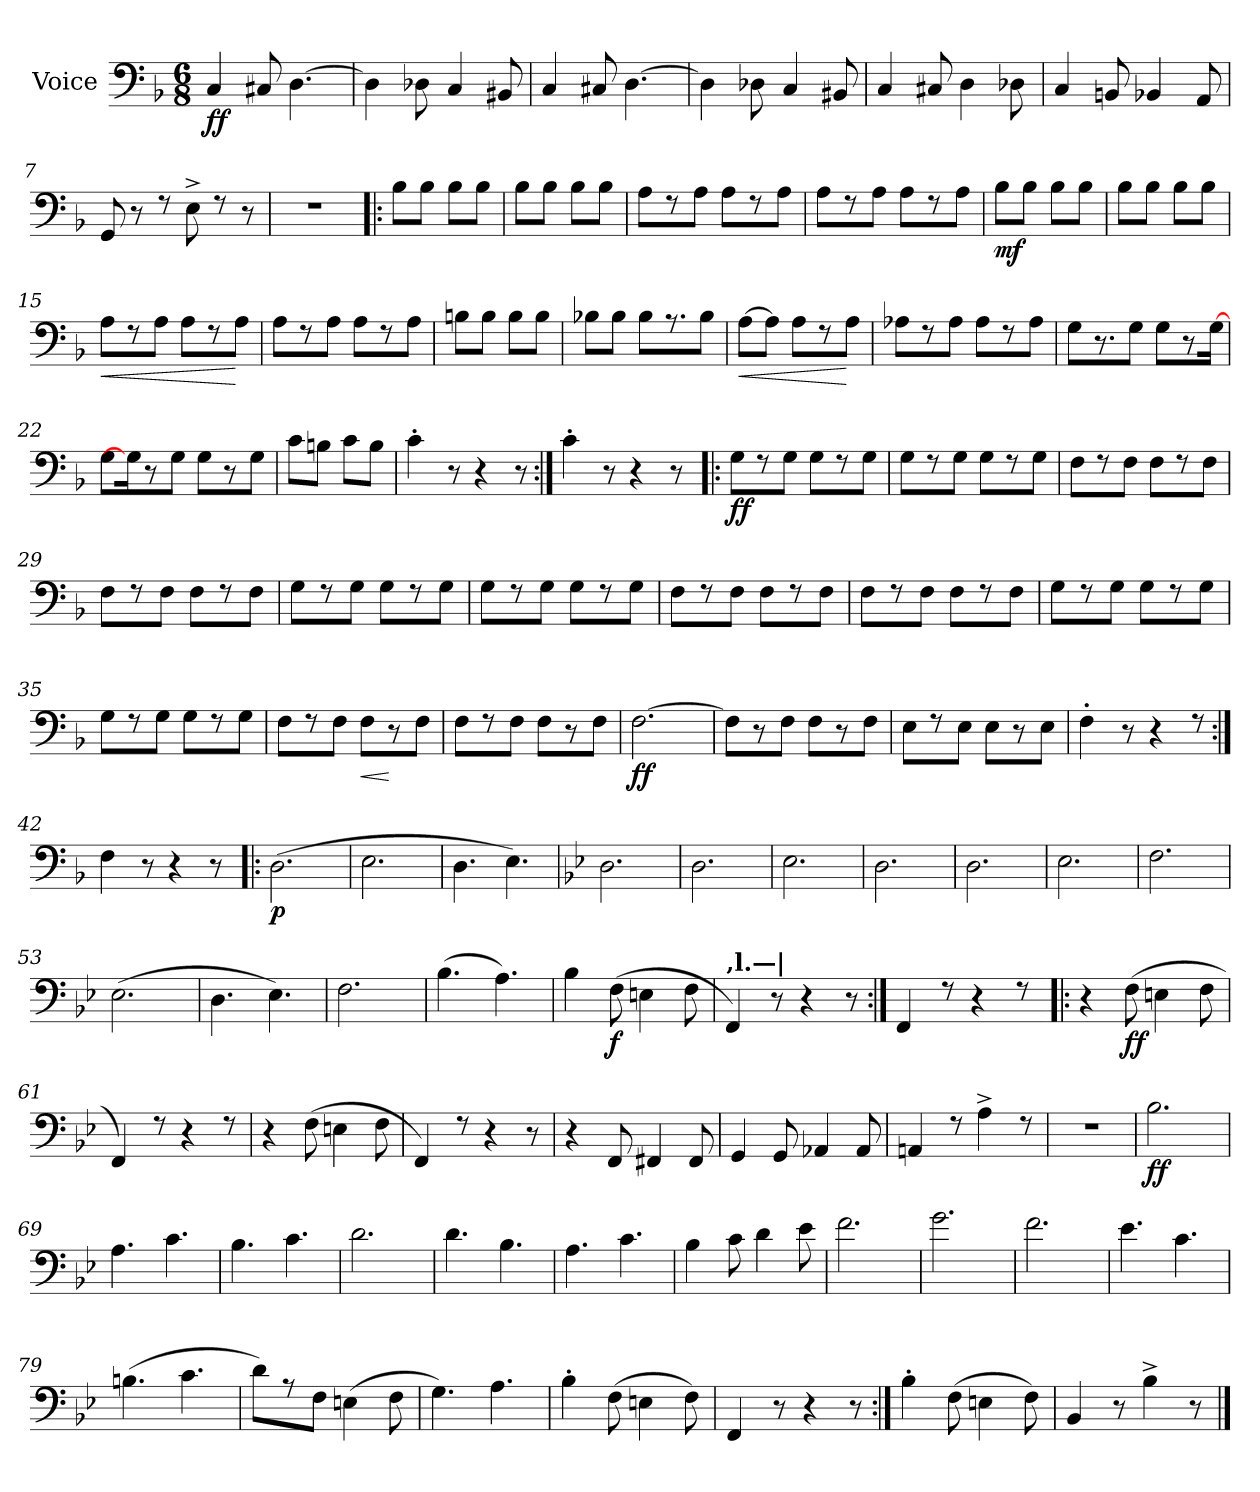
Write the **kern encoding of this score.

**kern	**dynam
*part1	*part1
*staff1	*staff1
*I"Voice	*
*I'Voice	*
*clefF4	*
*k[b-]	*
*M6/8	*
=1	=1
!	!LO:DY:b
4C/	ff
8C#X/	.
[>4.D\	.
=2	=2
4D\]	.
8D-X\	.
4C/	.
8BB#X/	.
=3	=3
4C/	.
8C#X/	.
[>4.D\	.
=4	=4
4D\]	.
8D-X\	.
4C/	.
8BB#X/	.
=5	=5
4C/	.
8C#X/	.
4D\	.
8D-X\	.
=6	=6
4C/	.
8BBn/	.
4BB-X/	.
8AA/	.
=7	=7
8GG/	.
8r	.
8rE	.
8E^>\	.
8rE	.
8r	.
=8	=8
2.rF	.
!!LO:LB:g=z
=9!|:	=9!|:
8B-\L	.
8B-\J	.
8B-\L	.
8B-\J	.
=10	=10
8B-\L	.
8B-\J	.
8B-\L	.
8B-\J	.
=11	=11
8A\L	.
8rE	.
8A\J	.
8A\L	.
8rE	.
8A\J	.
=12	=12
8A\L	.
8rE	.
8A\J	.
8A\L	.
8rE	.
8A\J	.
=13	=13
!	!LO:DY:b
8B-\L	mf
8B-\J	.
8B-\L	.
8B-\J	.
=14	=14
8B-\L	.
8B-\J	.
8B-\L	.
8B-\J	.
=15	=15
!	!LO:HP:b
8A\L	<
8rE	.
8A\J	.
8A\L	.
8rE	.
8A\J	[
=16	=16
8A\L	.
8rE	.
8A\J	.
8A\L	.
8rE	.
8A\J	.
=17	=17
8Bn\L	.
8B\J	.
8B\L	.
8B\J	.
!!LO:LB:g=z
=18	=18
8B-X\L	.
8B-\J	.
8B-\L	.
8.r	.
8B-\J	.
=19	=19
!	!LO:HP:b
[<8A\L	<
8A\J]	.
8A\L	.
8rE	.
8A\J	[
=20	=20
8A-X\L	.
8rE	.
8A-\J	.
8A-\L	.
8rE	.
8A-\J	.
=21	=21
8G\L	.
8.r	.
8G\J	.
8G\L	.
8r	.
[16G\J	.
=22	=22
8G\L	.
16G\J]	.
8r	.
8G\J	.
8G\L	.
8r	.
8G\J	.
=23	=23
8c\L	.
8Bn\J	.
8c\L	.
8B\J	.
=24	=24
4c'>\	.
8r	.
4r	.
8r	.
=25:|!	=25:|!
4c'>\	.
8r	.
4r	.
8r	.
!!LO:LB:g=z
=26!|:	=26!|:
!	!LO:DY:b
8G\L	ff
8rE	.
8G\J	.
8G\L	.
8rE	.
8G\J	.
=27	=27
8G\L	.
8rE	.
8G\J	.
8G\L	.
8rE	.
8G\J	.
=28	=28
8F\L	.
8rE	.
8F\J	.
8F\L	.
8rE	.
8F\J	.
=29	=29
8F\L	.
8rE	.
8F\J	.
8F\L	.
8rE	.
8F\J	.
=30	=30
8G\L	.
8rE	.
8G\J	.
8G\L	.
8rE	.
8G\J	.
=31	=31
8G\L	.
8rE	.
8G\J	.
8G\L	.
8rE	.
8G\J	.
=32	=32
8F\L	.
8rE	.
8F\J	.
8F\L	.
8rE	.
8F\J	.
=33	=33
8F\L	.
8rE	.
8F\J	.
8F\L	.
8rE	.
8F\J	.
=34	=34
8G\L	.
8rE	.
8G\J	.
8G\L	.
8rE	.
8G\J	.
=35	=35
8G\L	.
8rE	.
8G\J	.
8G\L	.
8rE	.
8G\J	.
!!LO:LB:g=z
=36	=36
8F\L	.
8rE	.
8F\J	.
!	!LO:HP:b
8F\L	<
8r	[
8F\J	.
=37	=37
8F\L	.
8rE	.
8F\J	.
8F\L	.
8r	.
8F\J	.
=38	=38
!	!LO:DY:b
[>2.F\	ff
=39	=39
8F\L]	.
8r	.
8F\J	.
8F\L	.
8r	.
8F\J	.
=40	=40
8E\L	.
8rE	.
8E\J	.
8E\L	.
8r	.
8E\J	.
=41	=41
4F'>\	.
8r	.
4r	.
8rE	.
=42:|!	=42:|!
4F\	.
8r	.
4r	.
8r	.
=43!|:	=43!|:
!	!LO:DY:b
(>2.D\	p
=44	=44
2.E\	.
=45	=45
4.D\	.
4.E\)	.
!!LO:LB:g=z
=46	=46
*k[b-e-]	*
2.D\	.
=47	=47
2.D\	.
=48	=48
2.E-\	.
=49	=49
2.D\	.
=50	=50
2.D\	.
=51	=51
2.E-\	.
=52	=52
2.F\	.
=53	=53
(>2.E-\	.
=54	=54
4.D\	.
4.E-\)	.
=55	=55
2.F\	.
=56	=56
(>4.B-\	.
4.A\)	.
=57	=57
4B-\	.
!	!LO:DY:b
(>8F\	f
4En\	.
8F\	.
=58	=58
!LO:TX:a:B:t=‚l.—|	!
4FF/)	.
8r	.
4r	.
8r	.
!!LO:LB:g=z
=59:|!	=59:|!
4FF/	.
8rE	.
4r	.
8rE	.
=60!|:	=60!|:
4r	.
!	!LO:DY:b
(>8F\	ff
4En\	.
8F\	.
=61	=61
4FF/)	.
8rE	.
4r	.
8rE	.
=62	=62
4r	.
(>8F\	.
4En\	.
8F\	.
=63	=63
4FF/)	.
8rE	.
4r	.
8r	.
=64	=64
4r	.
8FF/	.
4FF#X/	.
8FF#/	.
=65	=65
4GG/	.
8GG/	.
4AA-X/	.
8AA-/	.
=66	=66
4AAn/	.
8rE	.
4A^>\	.
8rE	.
!!LO:LB:g=z
=67	=67
2.rF	.
=68	=68
!	!LO:DY:b
2.B-\	ff
=69	=69
4.A\	.
4.c\	.
=70	=70
4.B-\	.
4.c\	.
=71	=71
2.d\	.
=72	=72
4.d\	.
4.B-\	.
=73	=73
4.A\	.
4.c\	.
=74	=74
4B-\	.
8c\	.
4d\	.
8e-\	.
=75	=75
2.f\	.
=76	=76
2.g\	.
=77	=77
2.f\	.
=78	=78
4.e-\	.
4.c\	.
=79	=79
(>4.Bn\	.
4.c\	.
!!LO:LB:g=z
=80	=80
8d\L)	.
8r	.
8F\J	.
(>4En\	.
8F\	.
=81	=81
4.G\)	.
4.A\	.
=82	=82
4B-'>\	.
(>8F\	.
4En\	.
8F\)	.
=83	=83
4FF/	.
8r	.
4r	.
8r	.
=84:|!	=84:|!
4B-'>\	.
(>8F\	.
4En\	.
8F\)	.
=85	=85
4BB-/	.
8r	.
4B-^>\	.
8r	.
==	==
*-	*-
